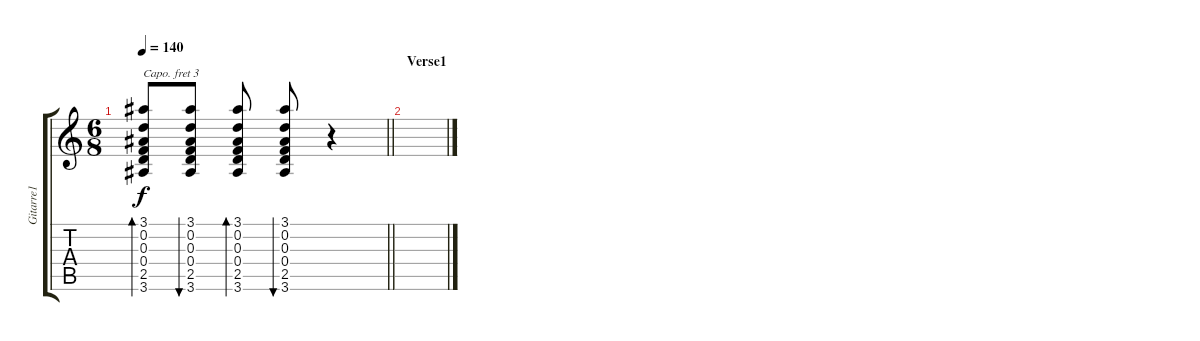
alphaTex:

\track ("Gitarre1" "Gitarre1") {instrument acousticguitarsteel}
\staff {score tabs}
\capo 3
\tuning (E4 B3 G3 D3 A2 E2) {hide}
\ts (6 8)
\tempo 140
\clef g2
\barLineRight lightlight
\ks c
(3.1 0.2 0.3 0.4 2.5 3.6).8{bd 120 dy f} (3.1 0.2 0.3 0.4 2.5 3.6).8{bu 120 beam split} (3.1 0.2 0.3 0.4 2.5 3.6).8{bd 120} (3.1 0.2 0.3 0.4 2.5 3.6).8{bu 120} r.4 |
\section ("" "Verse1")
